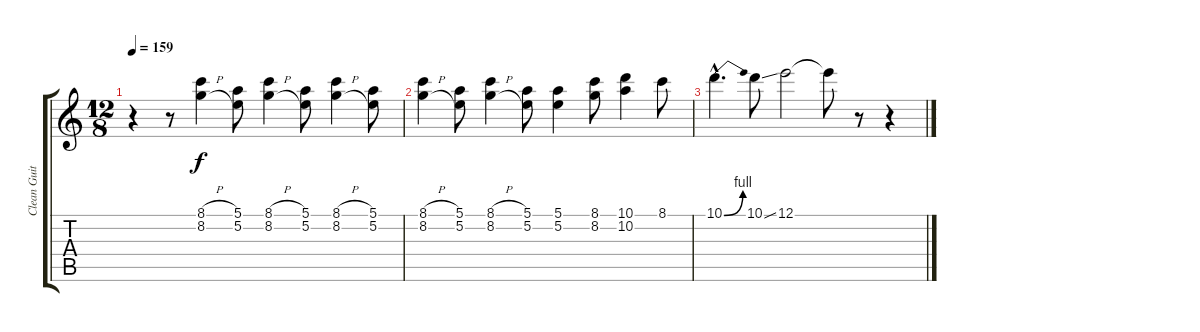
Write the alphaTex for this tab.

\track ("Clean Guitar" "Clean Guit") {instrument electricguitarclean}
\staff {score tabs}
\tuning (E4 B3 G3 D3 A2 E2) {hide}
\ts (12 8)
\tempo 159
\clef g2
\ks c
r.4{dy f} r.8 (8.1{h} 8.2{h}).4 (5.1 5.2).8 (8.1{h} 8.2{h}).4 (5.1 5.2).8 (8.1{h} 8.2{h}).4 (5.1 5.2).8 |
(8.1{h} 8.2{h}).4 (5.1 5.2).8 (8.1{h} 8.2{h}).4 (5.1 5.2).8 (5.1 5.2).4 (8.1 8.2).8 (10.1 10.2).4 8.1.8 |
10.1{be (bend 0 0 60 4) hac}.4{d} 10.1{ss}.8 12.1.2 12.1{t}.8 r.8 r.4
